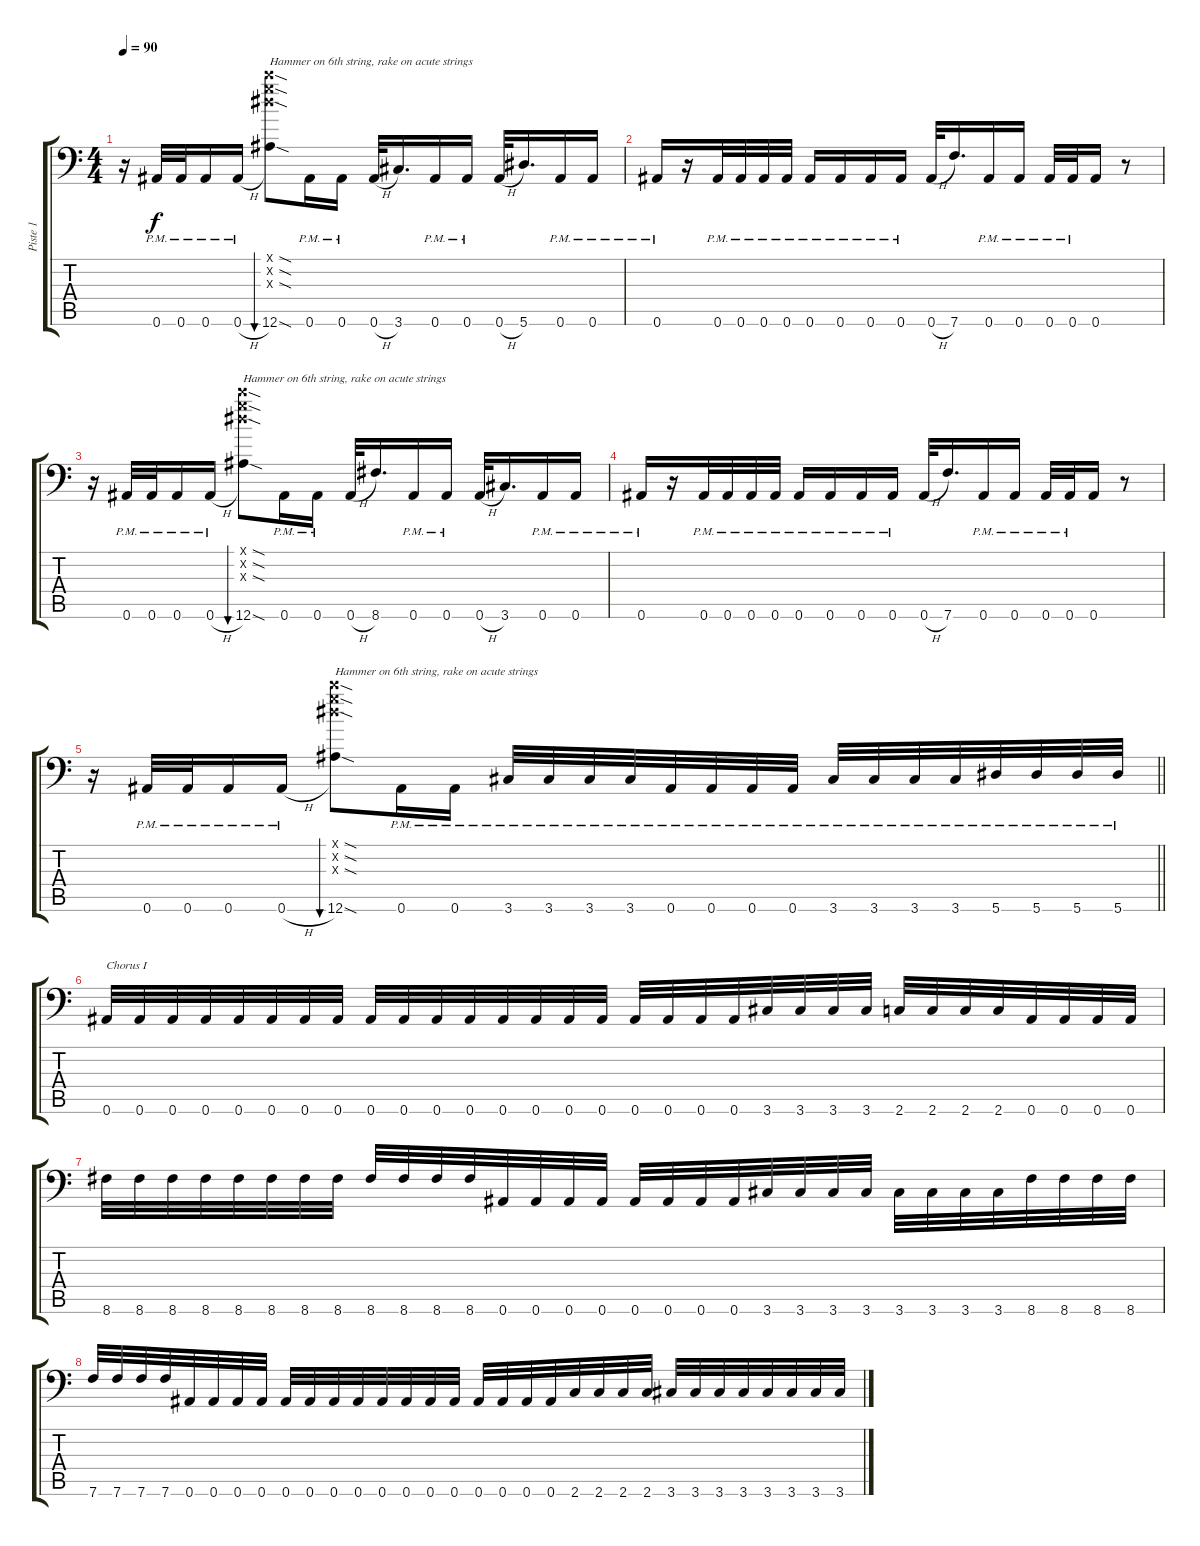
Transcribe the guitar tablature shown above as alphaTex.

\track ("Piste 1" "Piste 1") {instrument distortionguitar}
\staff {score tabs}
\tuning (C4 G3 Eb3 Bb2 F2 Bb1) {hide}
\ts (4 4)
\tempo 90
\clef f4
\ks c
r.16{dy f} 0.6{pm}.32 0.6{pm}.32 0.6{pm}.16 0.6{h pm}.16 (12.1{sod x} 12.2{sod x} 12.3{sod x} 12.6{sod}).8{bu 30 txt "Hammer on 6th string, rake on acute strings"} 0.6{pm}.16 0.6{pm}.16 0.6{h}.32 3.6.16{d} 0.6{pm}.16 0.6{pm}.16 0.6{h}.32 5.6.16{d} 0.6{pm}.16 0.6{pm}.16 |
0.6{pm}.16 r.16 0.6{pm}.32 0.6{pm}.32 0.6{pm}.32 0.6{pm}.32 0.6{pm}.16 0.6{pm}.16 0.6{pm}.16 0.6{pm}.16 0.6{h}.32 7.6.16{d} 0.6{pm}.16 0.6{pm}.16 0.6{pm}.32 0.6{pm}.32 0.6.16 r.8 |
r.16 0.6{pm}.32 0.6{pm}.32 0.6{pm}.16 0.6{h pm}.16 (12.1{sod x} 12.2{sod x} 12.3{sod x} 12.6{sod}).8{bu 30 txt "Hammer on 6th string, rake on acute strings"} 0.6{pm}.16 0.6{pm}.16 0.6{h}.32 8.6.16{d} 0.6{pm}.16 0.6{pm}.16 0.6{h}.32 3.6.16{d} 0.6{pm}.16 0.6{pm}.16 |
0.6{pm}.16 r.16 0.6{pm}.32 0.6{pm}.32 0.6{pm}.32 0.6{pm}.32 0.6{pm}.16 0.6{pm}.16 0.6{pm}.16 0.6{pm}.16 0.6{h}.32 7.6.16{d} 0.6{pm}.16 0.6{pm}.16 0.6{pm}.32 0.6{pm}.32 0.6.16 r.8 |
\barLineRight lightlight
r.16 0.6{pm}.32 0.6{pm}.32 0.6{pm}.16 0.6{h pm}.16 (12.1{sod x} 12.2{sod x} 12.3{sod x} 12.6{sod}).8{bu 30 txt "Hammer on 6th string, rake on acute strings"} 0.6{pm}.16 0.6{pm}.16 3.6{pm}.32 3.6{pm}.32 3.6{pm}.32 3.6{pm}.32 0.6{pm}.32 0.6{pm}.32 0.6{pm}.32 0.6{pm}.32 3.6{pm}.32 3.6{pm}.32 3.6{pm}.32 3.6{pm}.32 5.6{pm}.32 5.6{pm}.32 5.6{pm}.32 5.6{pm}.32 |
0.6.32{txt "Chorus I"} 0.6.32 0.6.32 0.6.32 0.6.32 0.6.32 0.6.32 0.6.32 0.6.32 0.6.32 0.6.32 0.6.32 0.6.32 0.6.32 0.6.32 0.6.32 0.6.32 0.6.32 0.6.32 0.6.32 3.6.32 3.6.32 3.6.32 3.6.32 2.6.32 2.6.32 2.6.32 2.6.32 0.6.32 0.6.32 0.6.32 0.6.32 |
8.6.32 8.6.32 8.6.32 8.6.32 8.6.32 8.6.32 8.6.32 8.6.32 8.6.32 8.6.32 8.6.32 8.6.32 0.6.32 0.6.32 0.6.32 0.6.32 0.6.32 0.6.32 0.6.32 0.6.32 3.6.32 3.6.32 3.6.32 3.6.32 3.6.32 3.6.32 3.6.32 3.6.32 8.6.32 8.6.32 8.6.32 8.6.32 |
7.6.32 7.6.32 7.6.32 7.6.32 0.6.32 0.6.32 0.6.32 0.6.32 0.6.32 0.6.32 0.6.32 0.6.32 0.6.32 0.6.32 0.6.32 0.6.32 0.6.32 0.6.32 0.6.32 0.6.32 2.6.32 2.6.32 2.6.32 2.6.32 3.6.32 3.6.32 3.6.32 3.6.32 3.6.32 3.6.32 3.6.32 3.6.32
